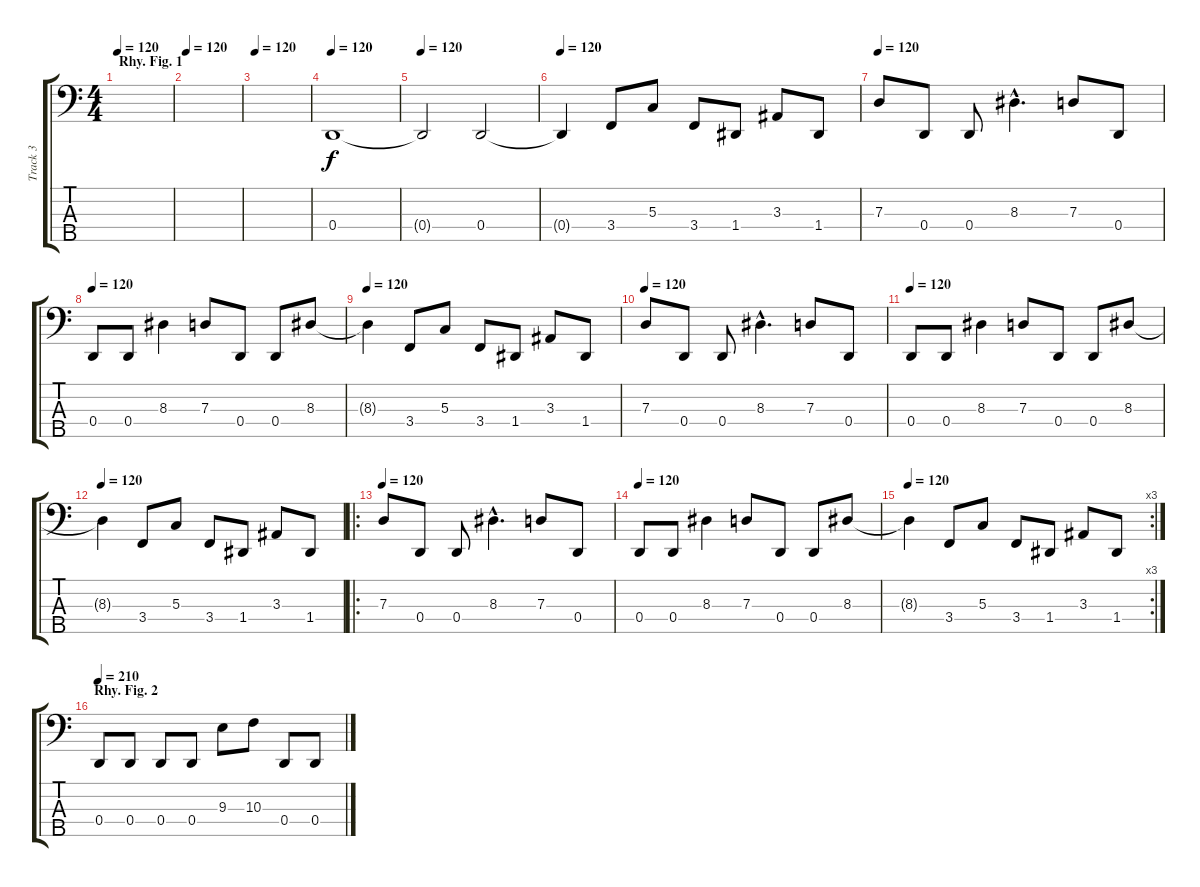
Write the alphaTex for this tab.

\track ("Track 3" "Track 3") {instrument electricbasspick}
\staff {score tabs}
\tuning (F2 C2 G1 D1 A0) {hide}
\ts (4 4)
\section ("" "Rhy. Fig. 1")
\tempo 120
\clef f4
\ks c
|
\tempo 120
|
\tempo 120
|
\tempo 120
0.4.1 |
\tempo 120
0.4{t}.2 0.4.2 |
\tempo 120
0.4{t}.4 3.4.8 5.3.8 3.4.8 1.4.8 3.3.8 1.4.8 |
\tempo 120
7.3.8 0.4.8 0.4.8 8.3{hac}.4{d} 7.3.8 0.4.8 |
\tempo 120
0.4.8 0.4.8 8.3.4 7.3.8 0.4.8 0.4.8 8.3.8 |
\tempo 120
8.3{t}.4 3.4.8 5.3.8 3.4.8 1.4.8 3.3.8 1.4.8 |
\tempo 120
7.3.8 0.4.8 0.4.8 8.3{hac}.4{d} 7.3.8 0.4.8 |
\tempo 120
0.4.8 0.4.8 8.3.4 7.3.8 0.4.8 0.4.8 8.3.8 |
\tempo 120
8.3{t}.4 3.4.8 5.3.8 3.4.8 1.4.8 3.3.8 1.4.8 |
\ro
\tempo 120
7.3.8 0.4.8 0.4.8 8.3{hac}.4{d} 7.3.8 0.4.8 |
\tempo 120
0.4.8 0.4.8 8.3.4 7.3.8 0.4.8 0.4.8 8.3.8 |
\rc 3
\tempo 120
8.3{t}.4 3.4.8 5.3.8 3.4.8 1.4.8 3.3.8 1.4.8 |
\section ("" "Rhy. Fig. 2")
\tempo 210
0.4.8 0.4.8 0.4.8 0.4.8 9.3.8 10.3.8 0.4.8 0.4.8
